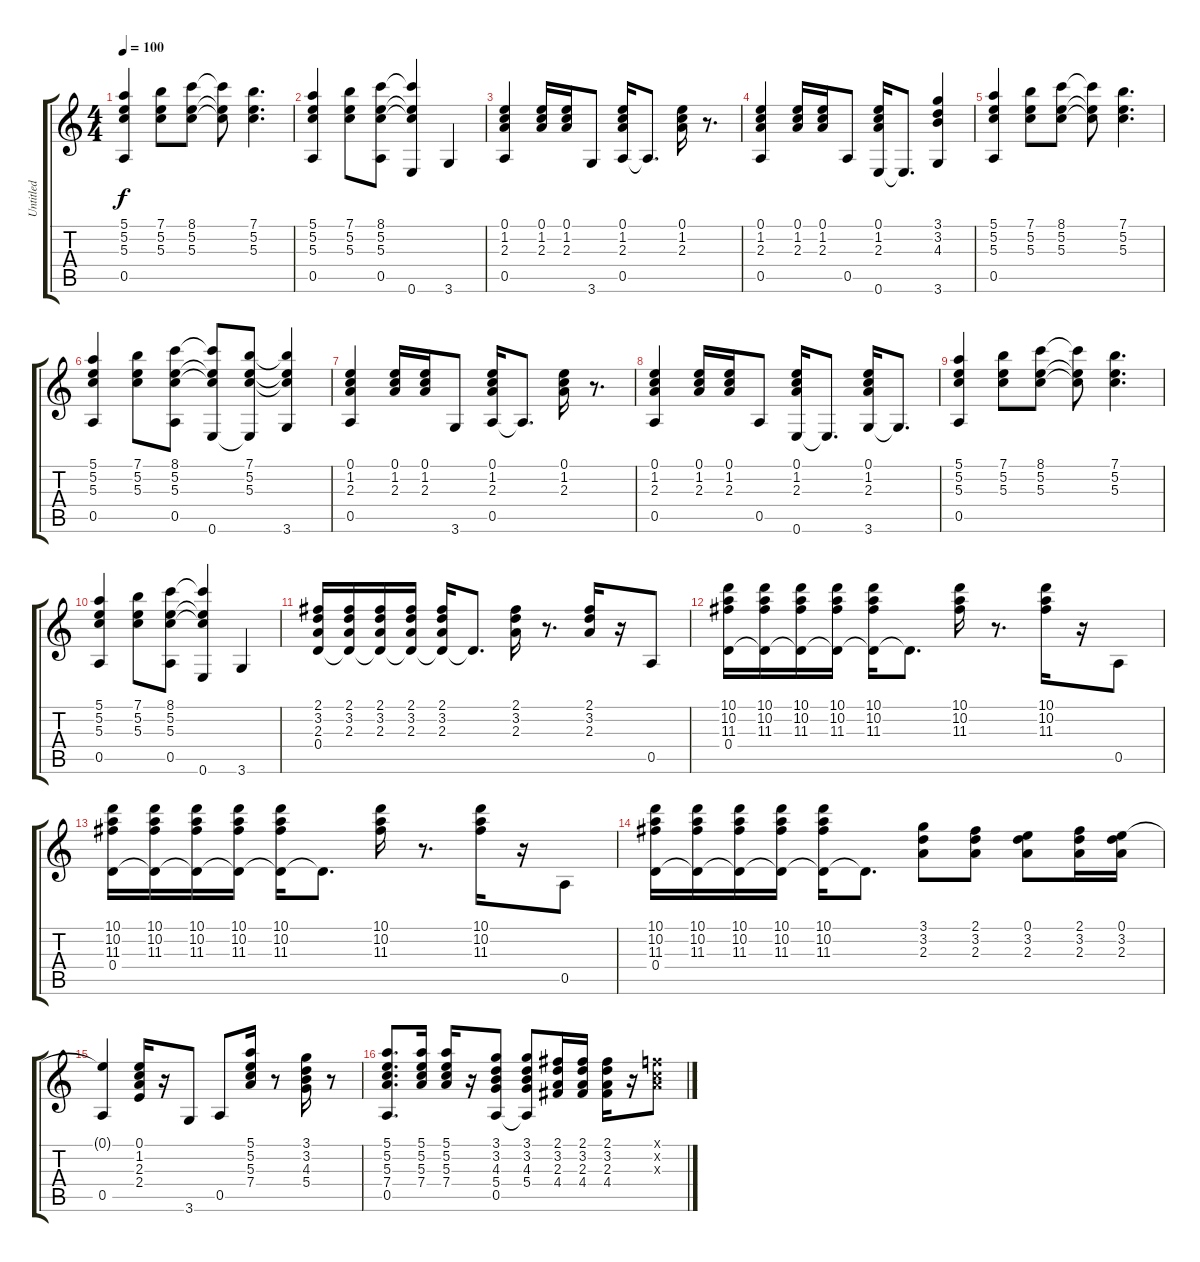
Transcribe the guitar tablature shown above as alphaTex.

\track ("Untitled" "Untitled") {instrument acousticguitarnylon}
\staff {score tabs}
\tuning (E4 B3 G3 D3 A2 E2) {hide}
\ts (4 4)
\tempo 100
\clef g2
\ks c
(5.1 5.2 5.3 0.5).4{dy f} (7.1 5.2 5.3).8 (8.1 5.2 5.3).8 (8.1{t} 5.2{t} 5.3{t}).8 (7.1 5.2 5.3).4{d} |
(5.1 5.2 5.3 0.5).4 (7.1 5.2 5.3).8 (8.1 5.2 5.3 0.5).8 (8.1{t} 5.2{t} 5.3{t} 0.6).4 3.6.4 |
(0.1 1.2 2.3 0.5).4 (0.1 1.2 2.3).16 (0.1 1.2 2.3).16 3.6.8 (0.1 1.2 2.3 0.5).16 0.5{t}.8{d} (0.1 1.2 2.3).16 r.8{d} |
(0.1 1.2 2.3 0.5).4 (0.1 1.2 2.3).16 (0.1 1.2 2.3).16 0.5.8 (0.1 1.2 2.3 0.6).16 0.6{t}.8{d} (3.1 3.2 4.3 3.6).4 |
(5.1 5.2 5.3 0.5).4 (7.1 5.2 5.3).8 (8.1 5.2 5.3).8 (8.1{t} 5.2{t} 5.3{t}).8 (7.1 5.2 5.3).4{d} |
(5.1 5.2 5.3 0.5).4 (7.1 5.2 5.3).8 (8.1 5.2 5.3 0.5).8 (8.1{t} 5.2{t} 5.3{t} 0.6).8 (7.1 5.2 5.3 0.6{t}).8 (7.1{t} 5.2{t} 5.3{t} 3.6).4 |
(0.1 1.2 2.3 0.5).4 (0.1 1.2 2.3).16 (0.1 1.2 2.3).16 3.6.8 (0.1 1.2 2.3 0.5).16 0.5{t}.8{d} (0.1 1.2 2.3).16 r.8{d} |
(0.1 1.2 2.3 0.5).4 (0.1 1.2 2.3).16 (0.1 1.2 2.3).16 0.5.8 (0.1 1.2 2.3 0.6).16 0.6{t}.8{d} (0.1 1.2 2.3 3.6).16 3.6{t}.8{d} |
(5.1 5.2 5.3 0.5).4 (7.1 5.2 5.3).8 (8.1 5.2 5.3).8 (8.1{t} 5.2{t} 5.3{t}).8 (7.1 5.2 5.3).4{d} |
(5.1 5.2 5.3 0.5).4 (7.1 5.2 5.3).8 (8.1 5.2 5.3 0.5).8 (8.1{t} 5.2{t} 5.3{t} 0.6).4 3.6.4 |
(2.1 3.2 2.3 0.4).16 (2.1 3.2 2.3 0.4{t}).16 (2.1 3.2 2.3 0.4{t}).16 (2.1 3.2 2.3 0.4{t}).16 (2.1 3.2 2.3 0.4{t}).16 0.4{t}.8{d} (2.1 3.2 2.3).16 r.8{d} (2.1 3.2 2.3).16 r.16 0.5.8 |
(10.1 10.2 11.3 0.4).16 (10.1 10.2 11.3 0.4{t}).16 (10.1 10.2 11.3 0.4{t}).16 (10.1 10.2 11.3 0.4{t}).16 (10.1 10.2 11.3 0.4{t}).16 0.4{t}.8{d} (10.1 10.2 11.3).16 r.8{d} (10.1 10.2 11.3).16 r.16 0.5.8 |
(10.1 10.2 11.3 0.4).16 (10.1 10.2 11.3 0.4{t}).16 (10.1 10.2 11.3 0.4{t}).16 (10.1 10.2 11.3 0.4{t}).16 (10.1 10.2 11.3 0.4{t}).16 0.4{t}.8{d} (10.1 10.2 11.3).16 r.8{d} (10.1 10.2 11.3).16 r.16 0.5.8 |
(10.1 10.2 11.3 0.4).16 (10.1 10.2 11.3 0.4{t}).16 (10.1 10.2 11.3 0.4{t}).16 (10.1 10.2 11.3 0.4{t}).16 (10.1 10.2 11.3 0.4{t}).16 0.4{t}.8{d} (3.1 3.2 2.3).8 (2.1 3.2 2.3).8 (0.1 3.2 2.3).8 (2.1 3.2 2.3).16 (0.1 3.2 2.3).16 |
(0.1{t} 0.5).4 (0.1 1.2 2.3 2.4).16 r.16 3.6.8 0.5.8 (5.1 5.2 5.3 7.4).16 r.8 (3.1 3.2 4.3 5.4).16 r.8 |
(5.1 5.2 5.3 7.4 0.5).8{d} (5.1 5.2 5.3 7.4).16 (5.1 5.2 5.3 7.4).16 r.16 (3.1 3.2 4.3 5.4 0.5).8 (3.1 3.2 4.3 5.4 0.5{t}).8 (2.1 3.2 2.3 4.4).16 (2.1 3.2 2.3 4.4).16 (2.1 3.2 2.3 4.4).16 r.16 (1.1{x} 1.2{x} 2.3{x}).8
